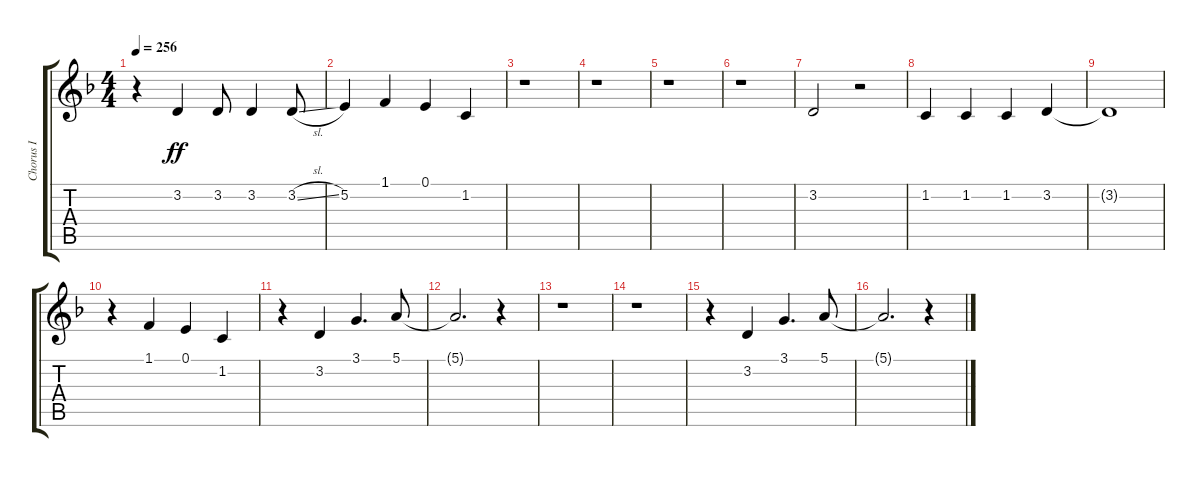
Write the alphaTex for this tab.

\track ("Chorus I" "Chorus I") {instrument voiceoohs}
\staff {score tabs}
\tuning (E4 B3 G3 D3 A2 E2) {hide}
\ts (4 4)
\tempo 256
\clef g2
\ks f
r.4{dy ff} 3.2.4 3.2.8 3.2.4 3.2{sl}.8 |
5.2.4 1.1.4 0.1.4 1.2.4 |
r.1 |
r.1 |
r.1 |
r.1 |
3.2.2 r.2 |
1.2.4 1.2.4 1.2.4 3.2.4 |
3.2{t}.1 |
r.4 1.1.4 0.1.4 1.2.4 |
r.4 3.2.4 3.1.4{d} 5.1.8 |
5.1{t}.2{d} r.4 |
r.1 |
r.1 |
r.4 3.2.4 3.1.4{d} 5.1.8 |
5.1{t}.2{d} r.4
